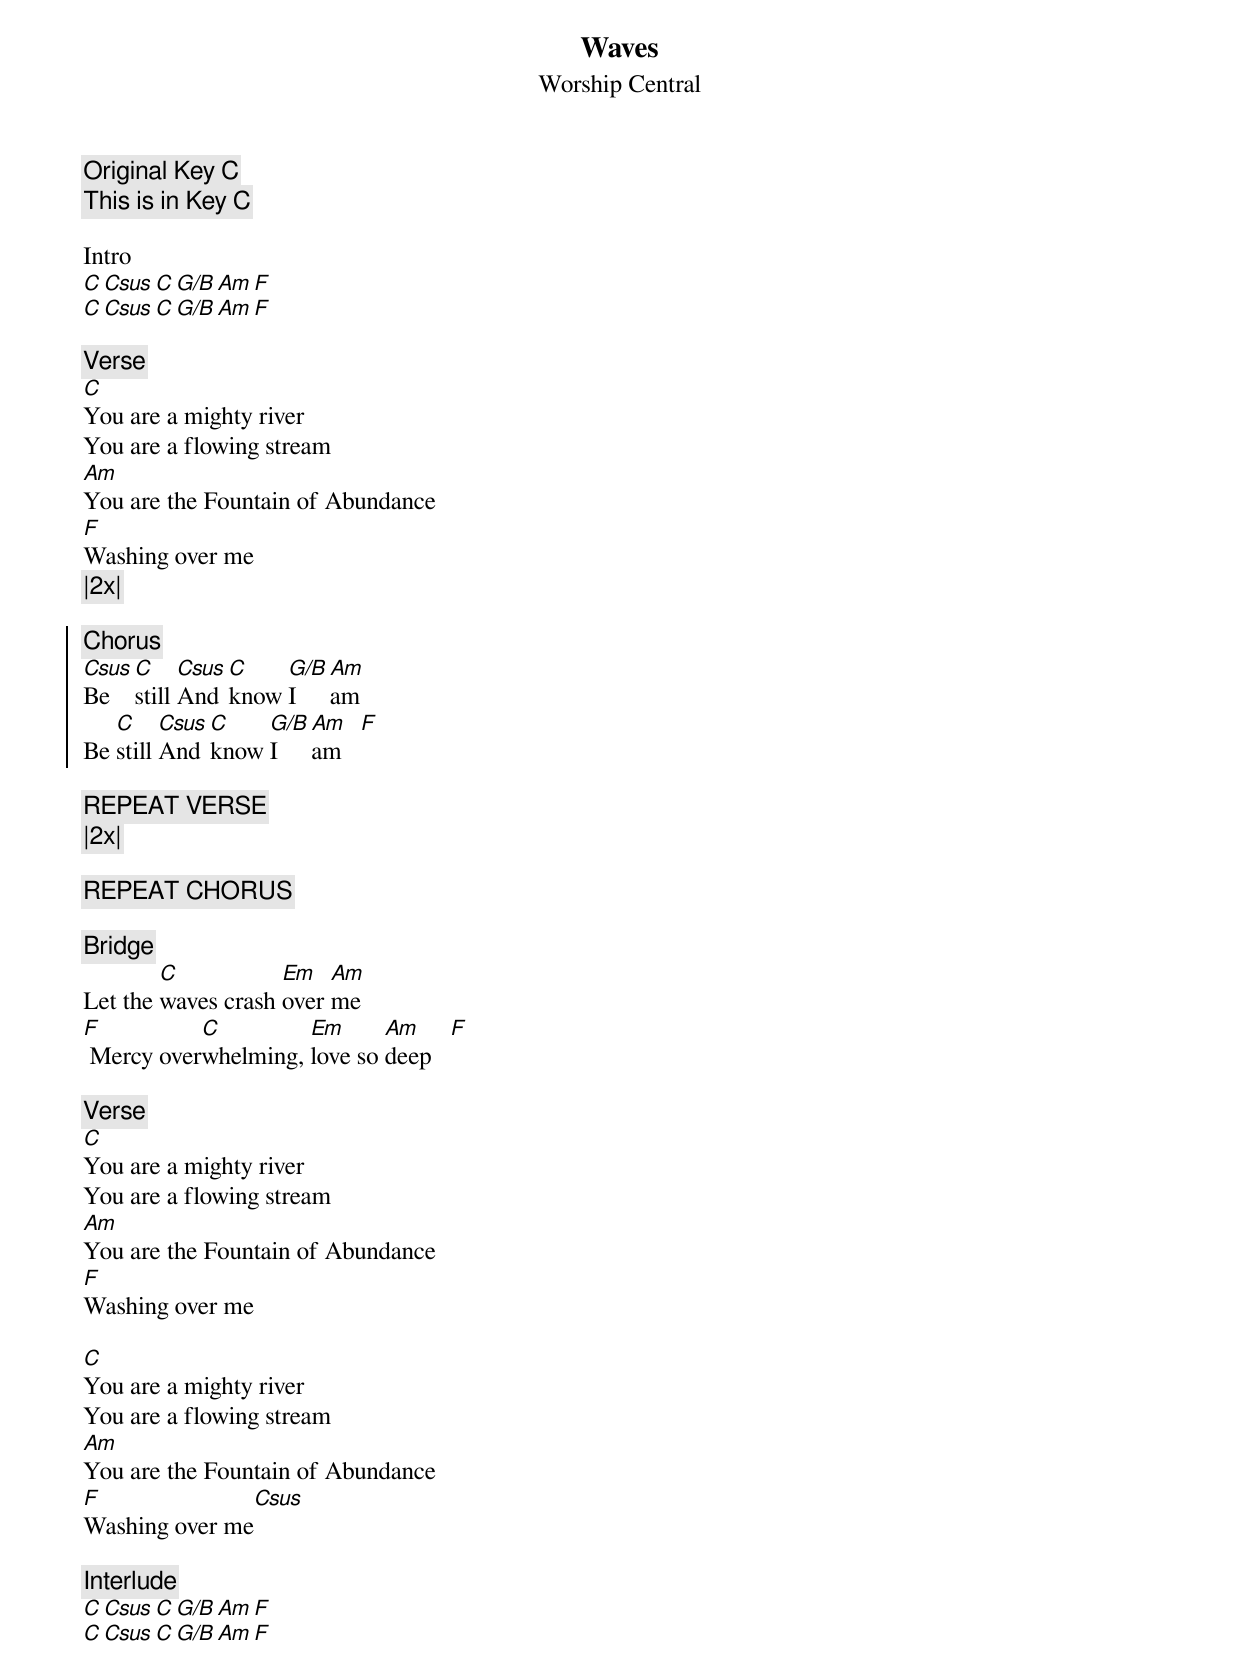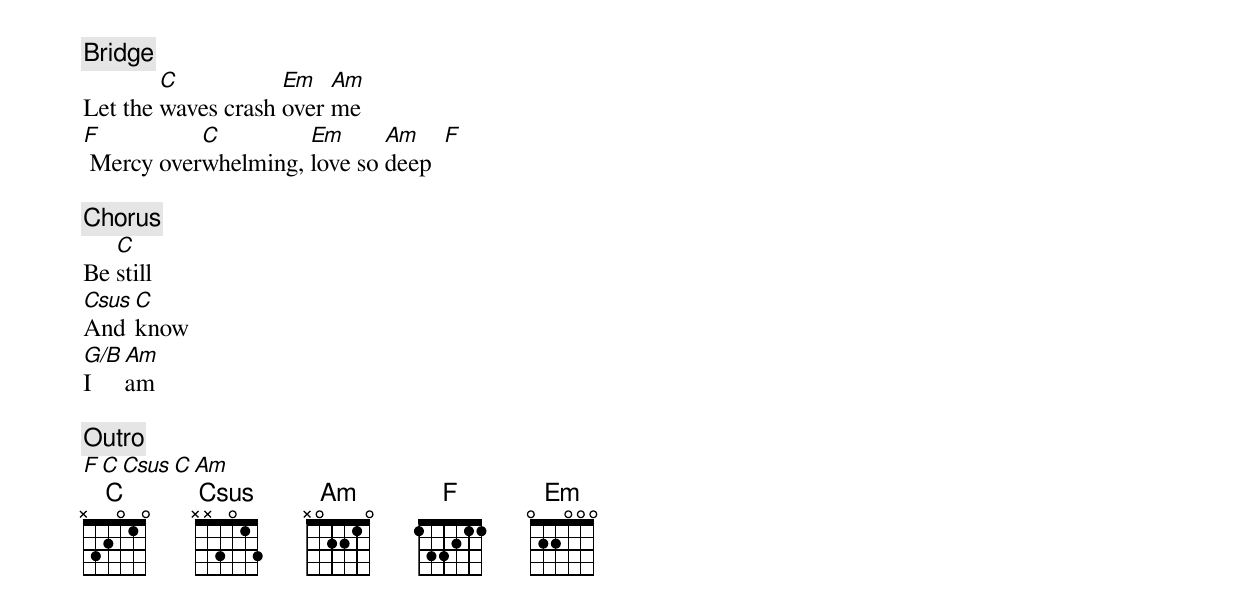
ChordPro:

{title:Waves}
{subtitle:Worship Central}
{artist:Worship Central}

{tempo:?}
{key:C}

{comment: Original Key C}
{comment: This is in Key [C]}

Intro
[C][Csus][C][G/B][Am][F]
[C][Csus][C][G/B][Am][F]

{comment:Verse}
[C]You are a mighty river
You are a flowing stream
[Am]You are the Fountain of Abundance
[F]Washing over me
{comment:|2x|}

{start_of_chorus}
{comment:Chorus}
[Csus]Be [C]still [Csus]And [C]know [G/B]I [Am]am
Be [C]still [Csus]And [C]know [G/B]I [Am]am   [F]
{end_of_chorus}

{comment:REPEAT VERSE}
{comment:|2x|}

{comment:REPEAT CHORUS}

{comment:Bridge}
Let the [C]waves crash [Em]over [Am]me
[F] Mercy over[C]whelming, [Em]love so [Am]deep   [F]

{comment:Verse}
[C]You are a mighty river
You are a flowing stream
[Am]You are the Fountain of Abundance
[F]Washing over me

[C]You are a mighty river
You are a flowing stream
[Am]You are the Fountain of Abundance
[F]Washing over me[Csus]

{comment:Interlude}
[C][Csus][C][G/B][Am][F]
[C][Csus][C][G/B][Am][F]

{comment:Bridge}
Let the [C]waves crash [Em]over [Am]me
[F] Mercy over[C]whelming, [Em]love so [Am]deep  [F]

{comment:Chorus}
Be [C]still
[Csus]And [C]know
[G/B]I [Am]am

{comment:Outro}
[F][C][Csus][C][Am]
